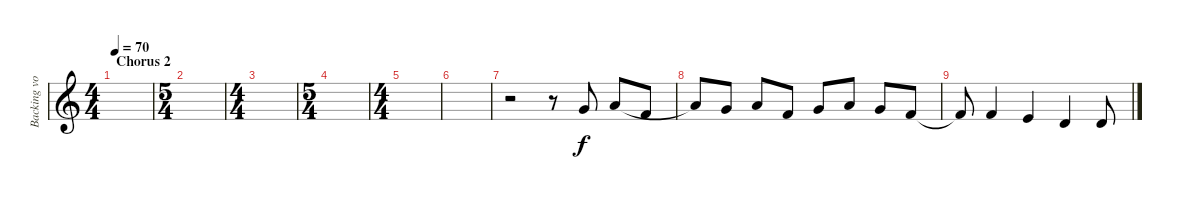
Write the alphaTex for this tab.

\track ("Backing vocals" "Backing vo") {instrument bassoon}
\staff {score}
\tuning (E4 B3 G3 D3 A2 E2) {hide}
\ts (4 4)
\section ("" "Chorus 2")
\tempo 70
\clef g2
\ks c
|
\ts (5 4)
|
\ts (4 4)
|
\ts (5 4)
|
\ts (4 4)
|
|
r.2 r.8 3.1.8 10.2.8 1.1.8 |
10.2{t}.8 3.1.8 10.2.8 1.1.8 3.1.8 5.1.8 3.1.8 1.1.8 |
1.1{t}.8 1.1.4 0.1.4 3.2.4 3.2.8
